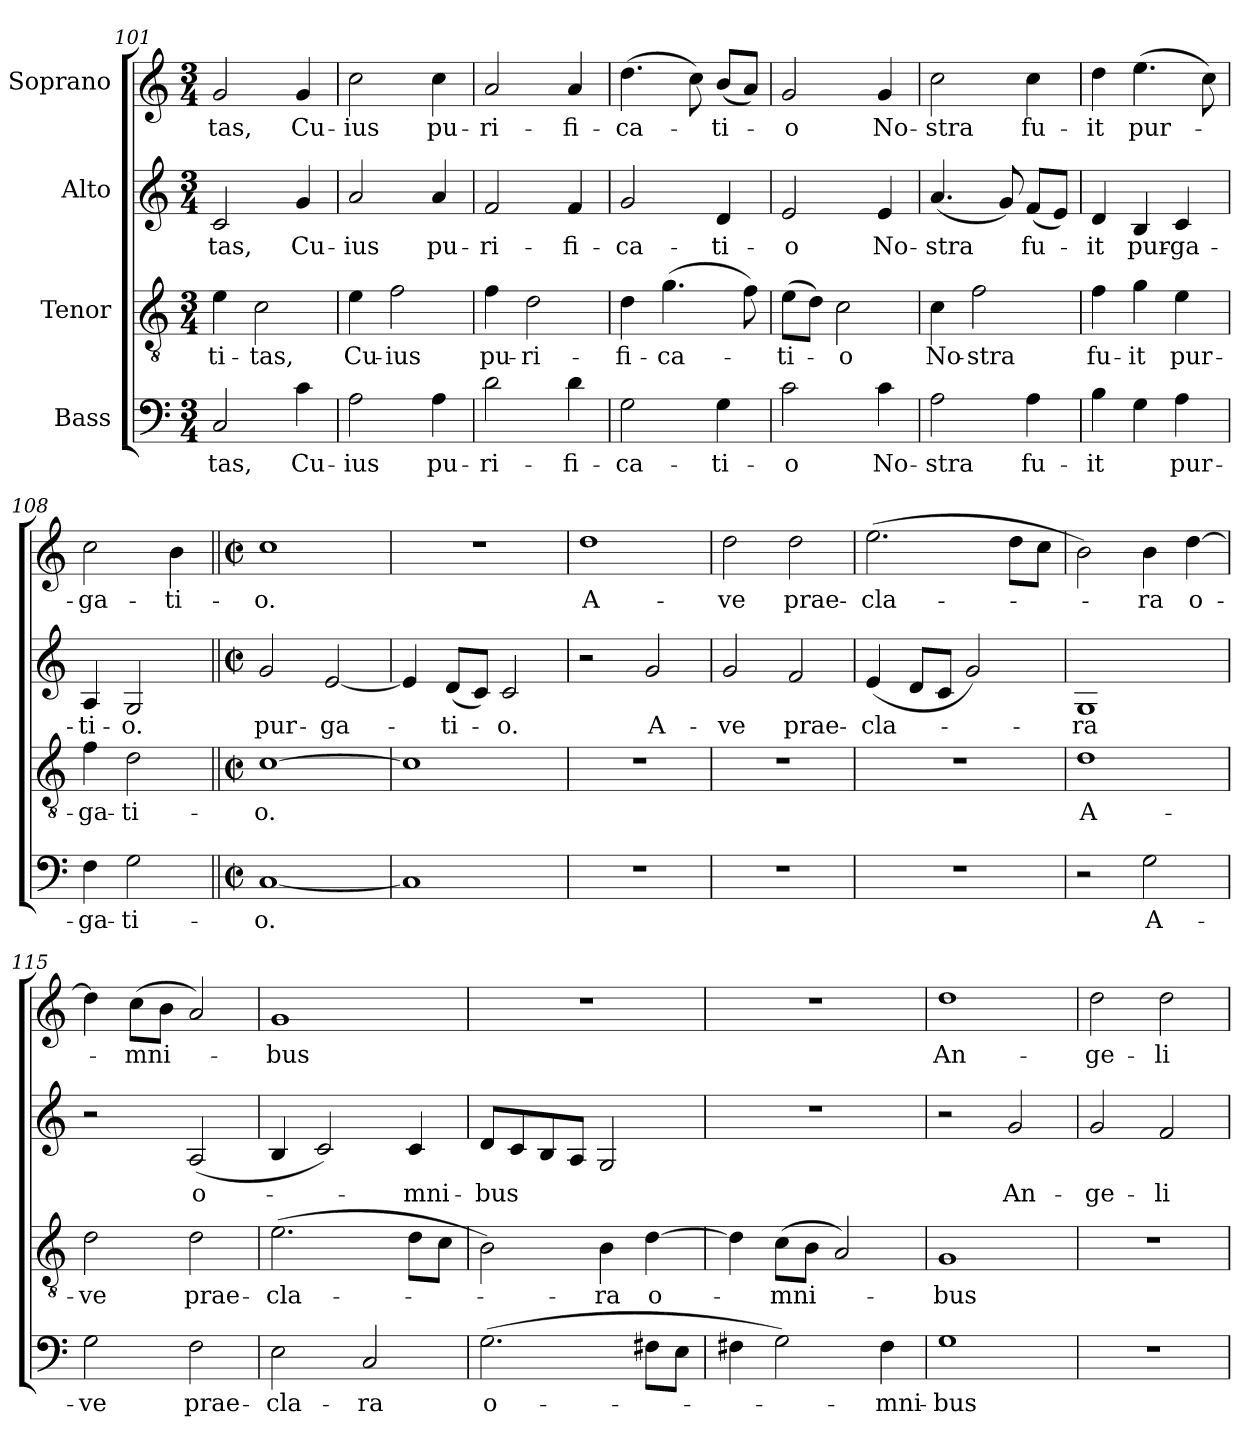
**kern	**text	**kern	**text	**kern	**text	**kern	**text
*part4	*part4	*part3	*part3	*part2	*part2	*part1	*part1
*staff4	*staff4	*staff3	*staff3	*staff2	*staff2	*staff1	*staff1
*I"Bass	*	*I"Tenor	*	*I"Alto	*	*I"Soprano	*
!!LO:LB:g=z
*clefF4	*	*clefGv2	*	*clefG2	*	*clefG2	*
*k[]	*	*k[]	*	*k[]	*	*k[]	*
*C:	*	*C:	*	*C:	*	*C:	*
*M3/4	*	*M3/4	*	*M3/4	*	*M3/4	*
=101	=101	=101	=101	=101	=101	=101	=101
2C/	-tas,	4e\	-ti-	2c/	-tas,	2g/	-tas,
.	.	2c\	-tas,	.	.	.	.
4c\	Cu-	.	.	4g/	Cu-	4g/	Cu-
=102	=102	=102	=102	=102	=102	=102	=102
2A\	-ius	4e\	Cu-	2a/	-ius	2cc\	-ius
.	.	2f\	-ius	.	.	.	.
4A\	pu-	.	.	4a/	pu-	4cc\	pu-
=103	=103	=103	=103	=103	=103	=103	=103
2d\	-ri-	4f\	pu-	2f/	-ri-	2a/	-ri-
.	.	2d\	-ri-	.	.	.	.
4d\	-fi-	.	.	4f/	-fi-	4a/	-fi-
=104	=104	=104	=104	=104	=104	=104	=104
2G\	-ca-	4d\	-fi-	2g/	-ca-	(4.dd\	-ca-
.	.	(4.g\	-ca-	.	.	.	.
.	.	.	.	.	.	8cc\)	.
4G\	-ti-	.	.	4d/	-ti-	(8b/L	-ti-
.	.	8f\)	.	.	.	8a/J)	.
=105	=105	=105	=105	=105	=105	=105	=105
2c\	-o	(8e\L	-ti-	2e/	-o	2g/	-o
.	.	8d\J)	.	.	.	.	.
.	.	2c\	-o	.	.	.	.
4c\	No-	.	.	4e/	No-	4g/	No-
=106	=106	=106	=106	=106	=106	=106	=106
2A\	-stra	4c\	No-	(4.a/	-stra	2cc\	-stra
.	.	2f\	-stra	.	.	.	.
.	.	.	.	8g/)	.	.	.
4A\	fu-	.	.	(8f/L	fu-	4cc\	fu-
.	.	.	.	8e/J)	.	.	.
=107	=107	=107	=107	=107	=107	=107	=107
4B\	-it	4f\	fu-	4d/	-it	4dd\	-it
4G\	.	4g\	-it	4B/	pur-	(4.ee\	pur-
4A\	pur-	4e\	pur-	4c/	-ga-	.	.
.	.	.	.	.	.	8cc\)	.
!!LO:LB:g=z
=108	=108	=108	=108	=108	=108	=108	=108
4F\	-ga-	4f\	-ga-	4A/	-ti-	2cc\	-ga-
2G\	-ti-	2d\	-ti-	2G/	-o.	.	.
.	.	.	.	.	.	4b\	-ti-
=109||	=109||	=109||	=109||	=109||	=109||	=109||	=109||
*M2/2	*	*M2/2	*	*M2/2	*	*M2/2	*
*met(c|)	*	*met(c|)	*	*met(c|)	*	*met(c|)	*
[1C	-o.	[1c	-o.	2g/	pur-	1cc	-o.
.	.	.	.	[2e/	-ga-	.	.
=110	=110	=110	=110	=110	=110	=110	=110
1C]	.	1c]	.	4e/]	.	1r	.
.	.	.	.	(8d/L	-ti-	.	.
.	.	.	.	8c/J)	.	.	.
.	.	.	.	2c/	-o.	.	.
=111	=111	=111	=111	=111	=111	=111	=111
1r	.	1r	.	2r	.	1dd	A-
.	.	.	.	2g/	A-	.	.
=112	=112	=112	=112	=112	=112	=112	=112
1r	.	1r	.	2g/	-ve	2dd\	-ve
.	.	.	.	2f/	prae-	2dd\	prae-
=113	=113	=113	=113	=113	=113	=113	=113
1r	.	1r	.	(4e/	-cla-	(2.ee\	-cla-
.	.	.	.	8d/L	.	.	.
.	.	.	.	8c/J	.	.	.
.	.	.	.	2g/)	.	.	.
.	.	.	.	.	.	8dd\L	.
.	.	.	.	.	.	8cc\J	.
=114	=114	=114	=114	=114	=114	=114	=114
2r	.	1d	A-	1G	-ra	2b\)	.
2G\	A-	.	.	.	.	4b\	-ra
.	.	.	.	.	.	[4dd\	o-
!!LO:PB:g=z
=115	=115	=115	=115	=115	=115	=115	=115
2G\	-ve	2d\	-ve	2r	.	4dd\]	.
.	.	.	.	.	.	(8cc\L	-mni-
.	.	.	.	.	.	8b\J	.
2F\	prae-	2d\	prae-	(2A/	o-	2a/)	.
=116	=116	=116	=116	=116	=116	=116	=116
2E\	-cla-	(2.e\	-cla-	4B/	.	1g	-bus
.	.	.	.	2c/)	.	.	.
2C/	-ra	.	.	.	.	.	.
.	.	8d\L	.	4c/	-mni-	.	.
.	.	8c\J	.	.	.	.	.
=117	=117	=117	=117	=117	=117	=117	=117
(2.G\	o-	2B\)	.	8d/L	-bus	1r	.
.	.	.	.	8c/	.	.	.
.	.	.	.	8B/	.	.	.
.	.	.	.	8A/J	.	.	.
.	.	4B\	-ra	2G/	.	.	.
8F#X\L	.	[4d\	o-	.	.	.	.
8E\J	.	.	.	.	.	.	.
=118	=118	=118	=118	=118	=118	=118	=118
4F#X\	.	4d\]	.	1r	.	1r	.
2G\)	.	(8c\L	-mni-	.	.	.	.
.	.	8B\J	.	.	.	.	.
.	.	2A/)	.	.	.	.	.
4F#\	-mni-	.	.	.	.	.	.
=119	=119	=119	=119	=119	=119	=119	=119
1G	-bus	1G	-bus	2r	.	1dd	An-
.	.	.	.	2g/	An-	.	.
=120	=120	=120	=120	=120	=120	=120	=120
1r	.	1r	.	2g/	-ge-	2dd\	-ge-
.	.	.	.	2f/	-li-	2dd\	-li-
=	=	=	=	=	=	=	=
*-	*-	*-	*-	*-	*-	*-	*-
